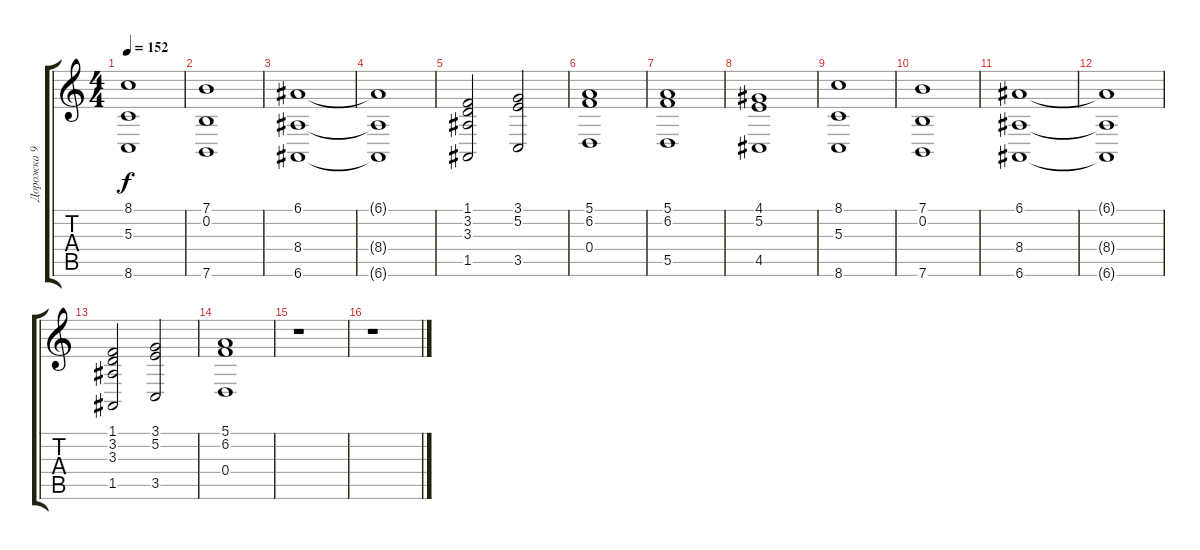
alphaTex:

\track ("Дорожка 9" "Дорожка 9") {instrument synthstrings1}
\staff {score tabs}
\tuning (E4 B3 G3 D3 A2 E2) {hide}
\ts (4 4)
\tempo 152
\clef g2
\ks c
(8.1 5.3 8.6).1{dy f} |
(7.1 0.2 7.6).1 |
(6.1 8.4 6.6).1 |
(6.1{t} 8.4{t} 6.6{t}).1 |
(1.1 3.2 3.3 1.5).2 (3.1 5.2 3.5).2 |
(5.1 6.2 0.4).1 |
(5.1 6.2 5.5).1 |
(4.1 5.2 4.5).1 |
(8.1 5.3 8.6).1 |
(7.1 0.2 7.6).1 |
(6.1 8.4 6.6).1 |
(6.1{t} 8.4{t} 6.6{t}).1 |
(1.1 3.2 3.3 1.5).2 (3.1 5.2 3.5).2 |
(5.1 6.2 0.4).1 |
r.1 |
r.1
